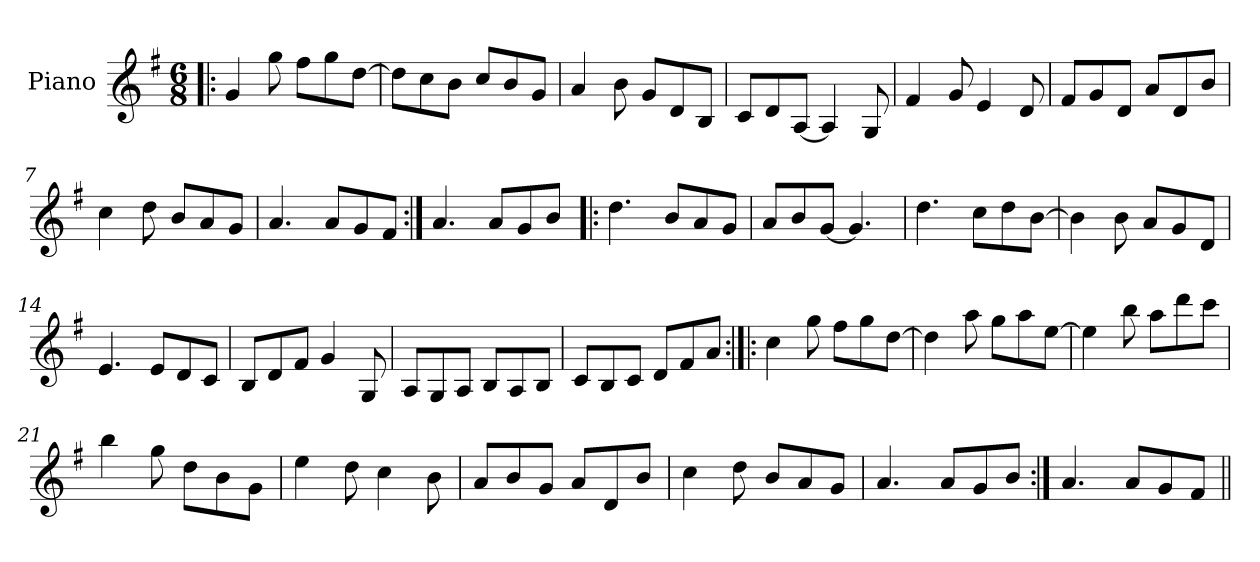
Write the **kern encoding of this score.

**kern
*part1
*staff1
*I"Piano
*I'Pno
*clefG2
*k[f#]
*G:
*M6/8
=1!|:
4g/
8gg\
8ff#\L
8gg\
[8dd\J
=2
8dd\L]
8cc\
8b\J
8cc/L
8b/
8g/J
=3
4a/
8b\
8g/L
8d/
8B/J
=4
8c/L
8d/
[8A/J
4A/]
8G/
=5
4f#/
8g/
4e/
8d/
=6
8f#/L
8g/
8d/J
8a/L
8d/
8b/J
=7
4cc\
8dd\
8b/L
8a/
8g/J
=8
4.a/
8a/L
8g/
8f#/J
=9:|!
4.a/
8a/L
8g/
8b/J
=10!|:
4.dd\
8b/L
8a/
8g/J
=11
8a/L
8b/
[8g/J
4.g/]
=12
4.dd\
8cc\L
8dd\
[8b\J
=13
4b\]
8b\
8a/L
8g/
8d/J
=14
4.e/
8e/L
8d/
8c/J
=15
8B/L
8d/
8f#/J
4g/
8G/
=16
8A/L
8G/
8A/J
8B/L
8A/
8B/J
=17
8c/L
8B/
8c/J
8d/L
8f#/
8a/J
=18:|!|:
4cc\
8gg\
8ff#\L
8gg\
[8dd\J
=19
4dd\]
8aa\
8gg\L
8aa\
[8ee\J
=20
4ee\]
8bb\
8aa\L
8ddd\
8ccc\J
=21
4bb\
8gg\
8dd\L
8b\
8g\J
=22
4ee\
8dd\
4cc\
8b\
=23
8a/L
8b/
8g/J
8a/L
8d/
8b/J
=24
4cc\
8dd\
8b/L
8a/
8g/J
=25
4.a/
8a/L
8g/
8b/J
=26:|!
4.a/
8a/L
8g/
8f#/J
=||
*-
